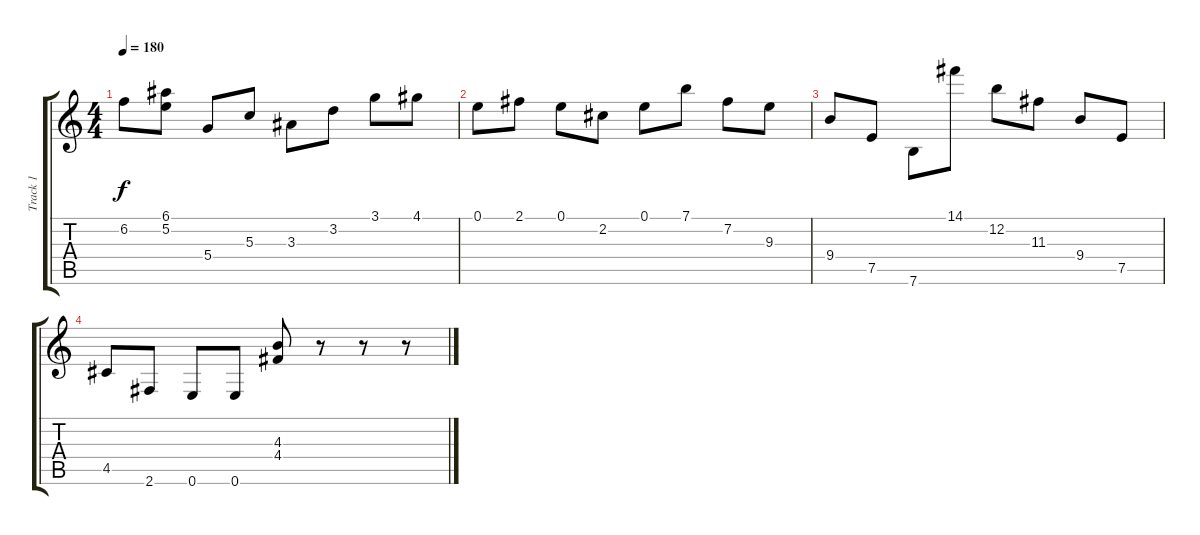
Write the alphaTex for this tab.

\track ("Track 1" "Track 1") {instrument acousticguitarnylon}
\staff {score tabs}
\tuning (E4 B3 G3 D3 A2 E2) {hide}
\ts (4 4)
\tempo 180
\clef g2
\ks c
6.2.8{dy f} (6.1 5.2).8 5.4.8 5.3.8 3.3.8 3.2.8 3.1.8 4.1.8 |
0.1.8 2.1.8 0.1.8 2.2.8 0.1.8 7.1.8 7.2.8 9.3.8 |
9.4.8 7.5.8 7.6.8 14.1.8 12.2.8 11.3.8 9.4.8 7.5.8 |
4.5.8 2.6.8 0.6.8 0.6.8 (4.3 4.4).8 r.8 r.8 r.8
